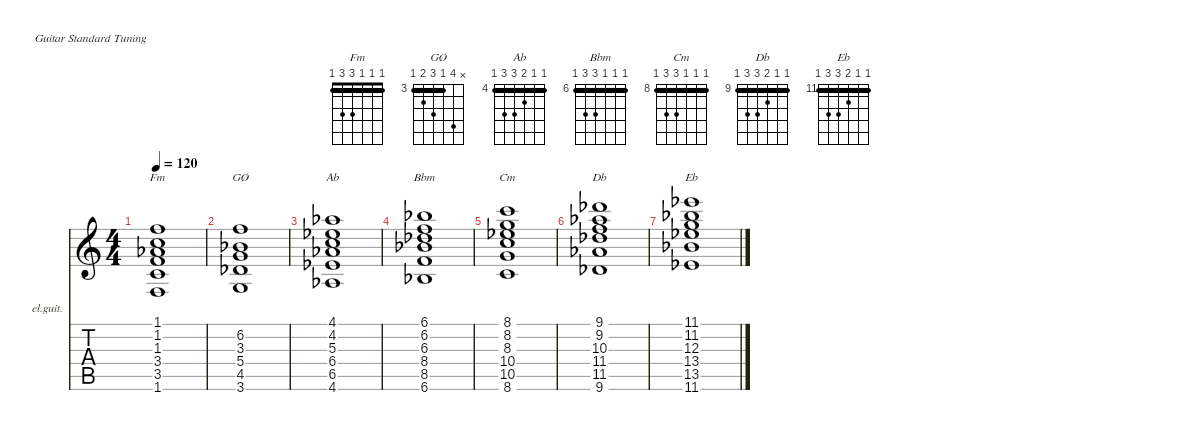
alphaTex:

\defaultSystemsLayout 4
\hideDynamics
\bracketExtendMode nobrackets
\firstSystemTrackNameOrientation horizontal
\otherSystemsTrackNameOrientation horizontal
\track ("Electric Guitar (Clean)" "el.guit.") {instrument electricguitarclean}
\staff {score tabs}
\tuning (E4 B3 G3 D3 A2 E2)
\chord ("Fm" 1 1 1 3 3 1) {barre (1 1 1)}
\chord ("GØ" x 6 3 5 4 3) {firstfret 3 barre 3}
\chord ("Ab" 4 4 5 6 6 4) {firstfret 4 barre (4 4)}
\chord ("Bbm" 6 6 6 8 8 6) {firstfret 6 barre (6 6 6)}
\chord ("Cm" 8 8 8 10 10 8) {firstfret 8 barre (8 8 8)}
\chord ("Db" 9 9 10 11 11 9) {firstfret 9 barre (9 9)}
\chord ("Eb" 11 11 12 13 13 11) {firstfret 11 barre (11 11)}
\ts (4 4)
\tempo 120
\clef g2
\ks c
(1.6 3.5 3.4 1.3{acc b} 1.2 1.1).1{ch "Fm" dy mf instrument electricguitarclean beam Up} |
(3.6 4.5{acc b} 5.4 3.3{acc b} 6.2).1{ch "GØ" beam Up} |
(4.6{acc b} 6.5{acc b} 6.4{acc b} 5.3 4.2{acc b} 4.1{acc b}).1{ch "Ab" beam Up} |
(6.6{acc b} 8.5 8.4{acc b} 6.3{acc b} 6.2 6.1{acc b}).1{ch "Bbm" beam Down} |
(8.6 10.5 10.4 8.3{acc b} 8.2 8.1).1{ch "Cm" beam Down} |
(9.6{acc b} 11.5{acc b} 11.4{acc b} 10.3 9.2{acc b} 9.1{acc b}).1{ch "Db" beam Down} |
(11.6{acc b} 13.5{acc b} 13.4{acc b} 12.3 11.2{acc b} 11.1{acc b}).1{ch "Eb" beam Down}
